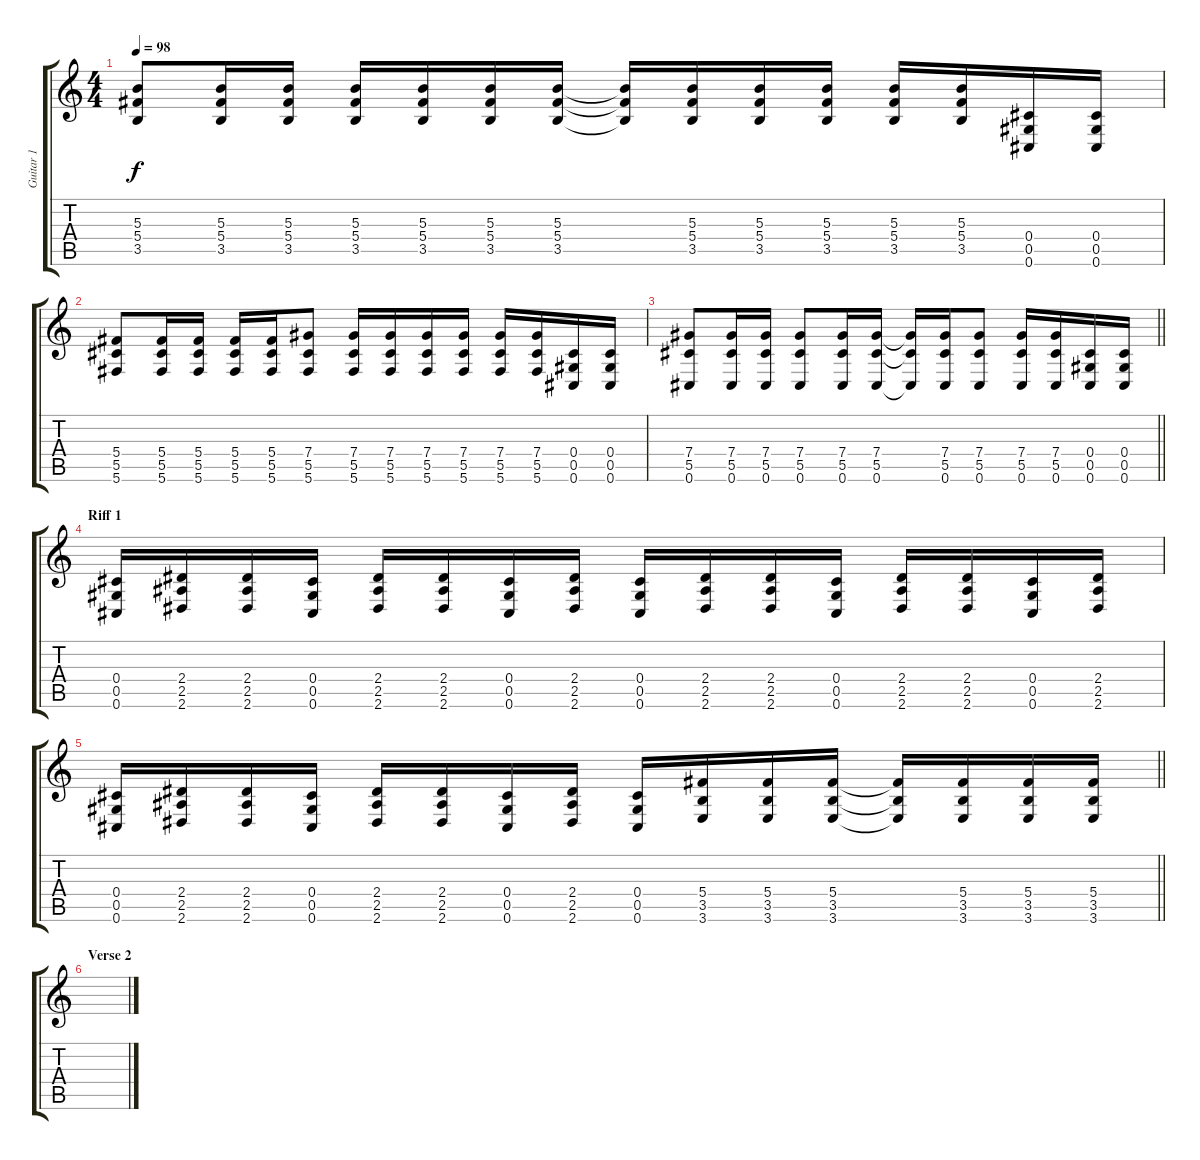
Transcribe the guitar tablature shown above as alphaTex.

\track ("Guitar 1" "Guitar 1") {instrument distortionguitar}
\staff {score tabs}
\tuning (Eb4 Bb3 Gb3 Db3 Ab2 Db2) {hide}
\ts (4 4)
\tempo 98
\clef g2
\ks c
(5.3 5.4 3.5).8{dy f} (5.3 5.4 3.5).16 (5.3 5.4 3.5).16 (5.3 5.4 3.5).16 (5.3 5.4 3.5).16 (5.3 5.4 3.5).16 (5.3 5.4 3.5).16 (5.3{t} 5.4{t} 3.5{t}).16 (5.3 5.4 3.5).16 (5.3 5.4 3.5).16 (5.3 5.4 3.5).16 (5.3 5.4 3.5).16 (5.3 5.4 3.5).16 (0.4 0.5 0.6).16 (0.4 0.5 0.6).16 |
(5.4 5.5 5.6).8 (5.4 5.5 5.6).16 (5.4 5.5 5.6).16 (5.4 5.5 5.6).16 (5.4 5.5 5.6).16 (7.4 5.5 5.6).8 (7.4 5.5 5.6).16 (7.4 5.5 5.6).16 (7.4 5.5 5.6).16 (7.4 5.5 5.6).16 (7.4 5.5 5.6).16 (7.4 5.5 5.6).16 (0.4 0.5 0.6).16 (0.4 0.5 0.6).16 |
\barLineRight lightlight
(7.4 5.5 0.6).8 (7.4 5.5 0.6).16 (7.4 5.5 0.6).16 (7.4 5.5 0.6).8 (7.4 5.5 0.6).16 (7.4 5.5 0.6).16 (7.4{t} 5.5{t} 0.6{t}).16 (7.4 5.5 0.6).16 (7.4 5.5 0.6).8 (7.4 5.5 0.6).16 (7.4 5.5 0.6).16 (0.4 0.5 0.6).16 (0.4 0.5 0.6).16 |
\section ("" "Riff 1")
(0.4 0.5 0.6).16 (2.4 2.5 2.6).16 (2.4 2.5 2.6).16 (0.4 0.5 0.6).16 (2.4 2.5 2.6).16 (2.4 2.5 2.6).16 (0.4 0.5 0.6).16 (2.4 2.5 2.6).16 (0.4 0.5 0.6).16 (2.4 2.5 2.6).16 (2.4 2.5 2.6).16 (0.4 0.5 0.6).16 (2.4 2.5 2.6).16 (2.4 2.5 2.6).16 (0.4 0.5 0.6).16 (2.4 2.5 2.6).16 |
\barLineRight lightlight
(0.4 0.5 0.6).16 (2.4 2.5 2.6).16 (2.4 2.5 2.6).16 (0.4 0.5 0.6).16 (2.4 2.5 2.6).16 (2.4 2.5 2.6).16 (0.4 0.5 0.6).16 (2.4 2.5 2.6).16 (0.4 0.5 0.6).16 (5.4 3.5 3.6).16 (5.4 3.5 3.6).16 (5.4 3.5 3.6).16 (5.4{t} 3.5{t} 3.6{t}).16 (5.4 3.5 3.6).16 (5.4 3.5 3.6).16 (5.4 3.5 3.6).16 |
\section ("" "Verse 2")
